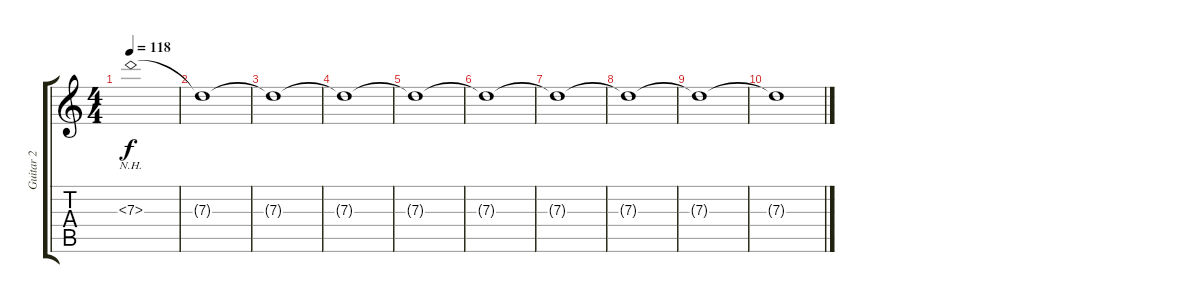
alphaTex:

\track ("Guitar 2" "Guitar 2") {instrument distortionguitar}
\staff {score tabs}
\tuning (E4 B3 G3 D3 A2 E2) {hide}
\ts (4 4)
\tempo 118
\clef g2
\ks c
7.3{nh}.1{dy f} |
7.3{t}.1 |
7.3{t}.1 |
7.3{t}.1 |
7.3{t}.1 |
7.3{t}.1 |
7.3{t}.1 |
7.3{t}.1 |
7.3{t}.1 |
7.3{t}.1
